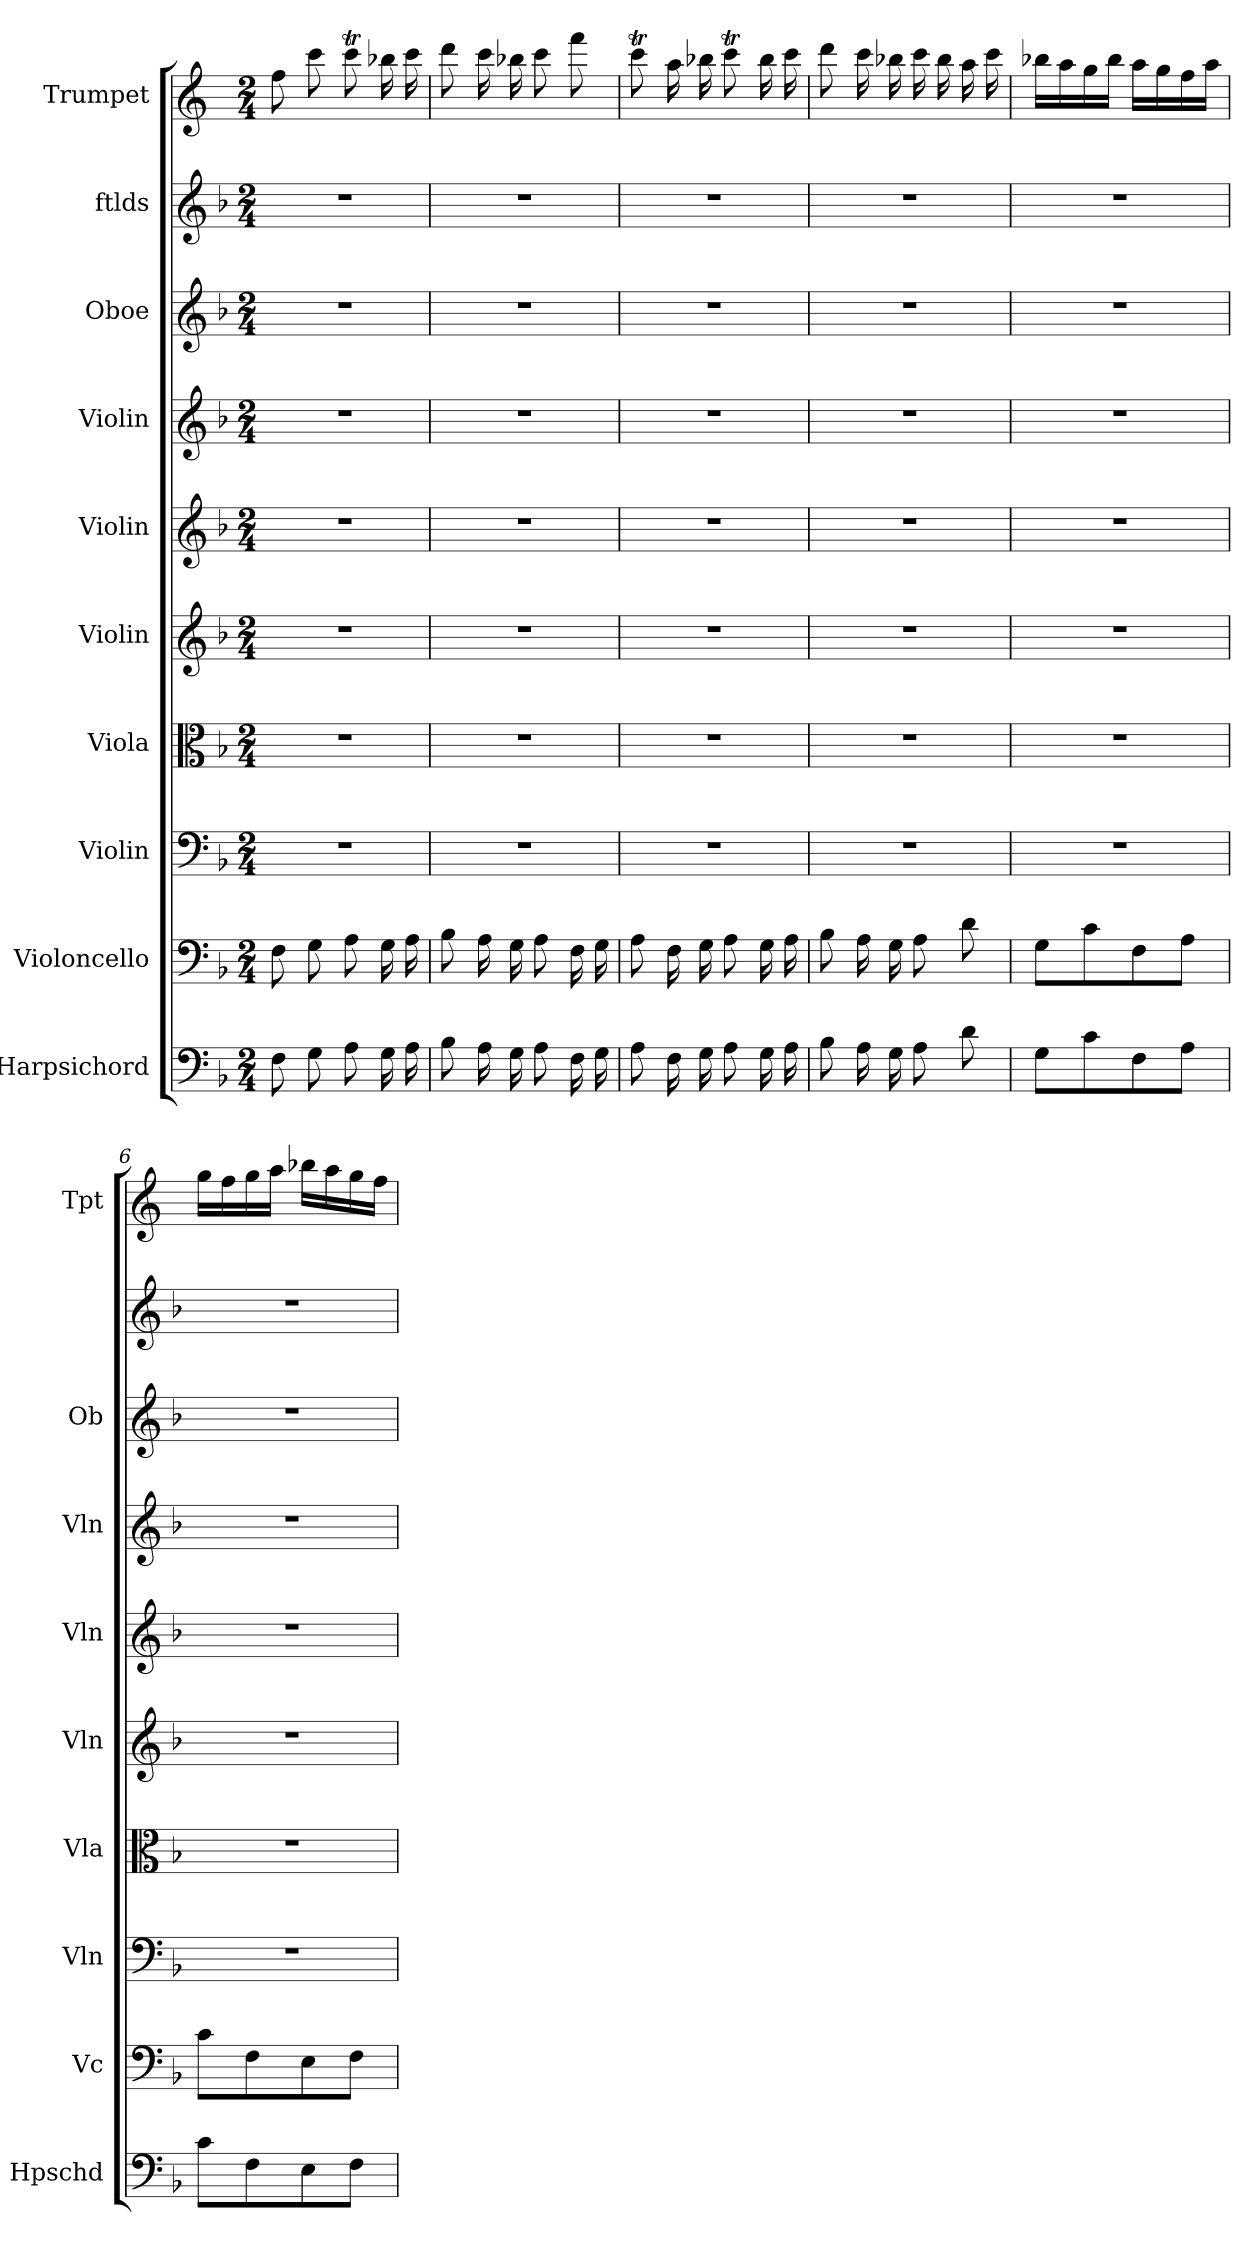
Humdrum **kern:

**kern	**kern	**kern	**kern	**kern	**kern	**kern	**kern	**kern	**kern
*part10	*part9	*part8	*part7	*part6	*part5	*part4	*part3	*part2	*part1
*staff10	*staff9	*staff8	*staff7	*staff6	*staff5	*staff4	*staff3	*staff2	*staff1
*I"Harpsichord	*I"Violoncello	*I"Violin	*I"Viola	*I"Violin	*I"Violin	*I"Violin	*I"Oboe	*I"ftlds	*I"Trumpet
*I'Hpschd	*I'Vc	*I'Vln	*I'Vla	*I'Vln	*I'Vln	*I'Vln	*I'Ob	*	*I'Tpt
*clefF4	*clefF4	*clefF4	*clefC3	*clefG2	*clefG2	*clefG2	*clefG2	*clefG2	*clefG2
*k[b-]	*k[b-]	*k[b-]	*k[b-]	*k[b-]	*k[b-]	*k[b-]	*k[b-]	*k[b-]	*k[]
*M2/4	*M2/4	*M2/4	*M2/4	*M2/4	*M2/4	*M2/4	*M2/4	*M2/4	*M2/4
*MM66	*MM66	*MM66	*MM66	*MM66	*MM66	*MM66	*MM66	*MM66	*MM66
=1	=1	=1	=1	=1	=1	=1	=1	=1	=1
8F\	8F\	2r	2r	2r	2r	2r	2r	2r	8ff\
8G\	8G\	.	.	.	.	.	.	.	8ccc\
8A\	8A\	.	.	.	.	.	.	.	8cccT\
16G\	16G\	.	.	.	.	.	.	.	16bb-X\
16A\	16A\	.	.	.	.	.	.	.	16ccc\
=2	=2	=2	=2	=2	=2	=2	=2	=2	=2
8B-\	8B-\	2r	2r	2r	2r	2r	2r	2r	8ddd\
16A\	16A\	.	.	.	.	.	.	.	16ccc\
16G\	16G\	.	.	.	.	.	.	.	16bb-X\
8A\	8A\	.	.	.	.	.	.	.	8ccc\
16F\	16F\	.	.	.	.	.	.	.	8fff\
16G\	16G\	.	.	.	.	.	.	.	.
=3	=3	=3	=3	=3	=3	=3	=3	=3	=3
8A\	8A\	2r	2r	2r	2r	2r	2r	2r	8cccT\
16F\	16F\	.	.	.	.	.	.	.	16aa\
16G\	16G\	.	.	.	.	.	.	.	16bb-X\
8A\	8A\	.	.	.	.	.	.	.	8cccT\
16G\	16G\	.	.	.	.	.	.	.	16bb-\
16A\	16A\	.	.	.	.	.	.	.	16ccc\
=4	=4	=4	=4	=4	=4	=4	=4	=4	=4
8B-\	8B-\	2r	2r	2r	2r	2r	2r	2r	8ddd\
16A\	16A\	.	.	.	.	.	.	.	16ccc\
16G\	16G\	.	.	.	.	.	.	.	16bb-X\
8A\	8A\	.	.	.	.	.	.	.	16ccc\
.	.	.	.	.	.	.	.	.	16bb-\
8d\	8d\	.	.	.	.	.	.	.	16aa\
.	.	.	.	.	.	.	.	.	16ccc\
=5	=5	=5	=5	=5	=5	=5	=5	=5	=5
8G\L	8G\L	2r	2r	2r	2r	2r	2r	2r	16bb-X\LL
.	.	.	.	.	.	.	.	.	16aa\
8c\	8c\	.	.	.	.	.	.	.	16gg\
.	.	.	.	.	.	.	.	.	16bb-\JJ
8F\	8F\	.	.	.	.	.	.	.	16aa\LL
.	.	.	.	.	.	.	.	.	16gg\
8A\J	8A\J	.	.	.	.	.	.	.	16ff\
.	.	.	.	.	.	.	.	.	16aa\JJ
=6	=6	=6	=6	=6	=6	=6	=6	=6	=6
8c\L	8c\L	2r	2r	2r	2r	2r	2r	2r	16gg\LL
.	.	.	.	.	.	.	.	.	16ff\
8F\	8F\	.	.	.	.	.	.	.	16gg\
.	.	.	.	.	.	.	.	.	16aa\JJ
8E\	8E\	.	.	.	.	.	.	.	16bb-X\LL
.	.	.	.	.	.	.	.	.	16aa\
8F\J	8F\J	.	.	.	.	.	.	.	16gg\
.	.	.	.	.	.	.	.	.	16ff\JJ
=	=	=	=	=	=	=	=	=	=
*-	*-	*-	*-	*-	*-	*-	*-	*-	*-
